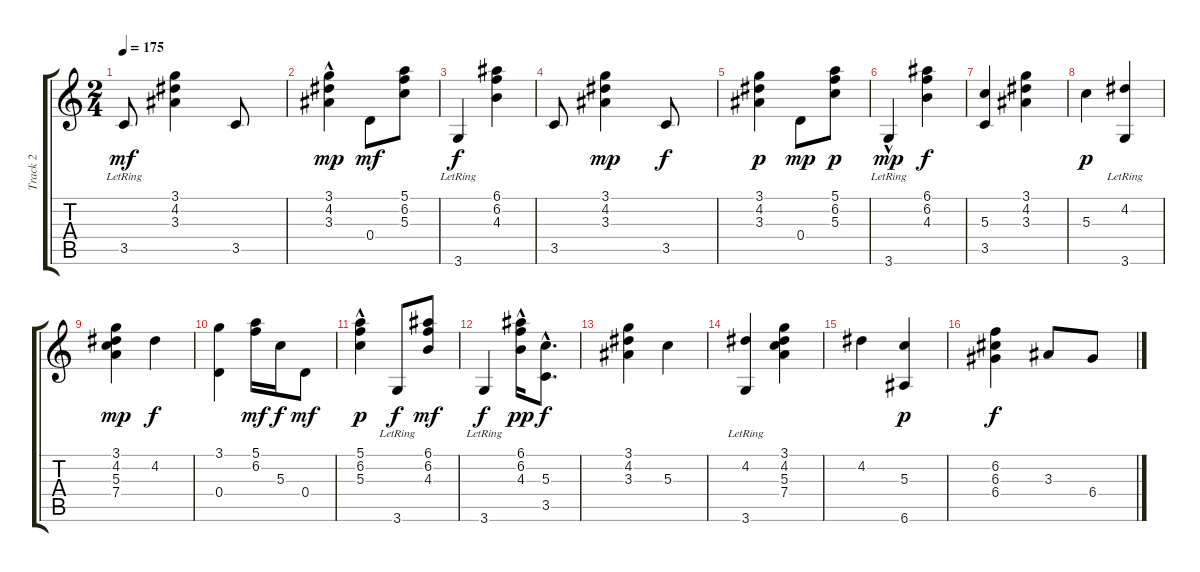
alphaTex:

\track ("Track 2" "Track 2") {instrument acousticguitarnylon}
\staff {score tabs}
\tuning (E4 B3 G3 D3 A2 E2) {hide}
\ts (2 4)
\tempo 175
\clef g2
\ks c
3.5{lr}.8{dy mf balance 8 instrument acousticguitarnylon} (3.1 4.2 3.3).4 3.5.8 |
(3.1{hac} 4.2 3.3).4{dy mp} 0.4.8{dy mf} (5.1 6.2 5.3).8 |
3.6{lr}.4{dy f} (6.1 6.2 4.3).4 |
3.5.8 (3.1 4.2 3.3).4{dy mp} 3.5.8{dy f} |
(3.1 4.2 3.3).4{dy p} 0.4.8{dy mp} (5.1 6.2 5.3).8{dy p} |
3.6{hac lr}.4{dy mp} (6.1 6.2 4.3).4{dy f} |
(5.3 3.5).4 (3.1 4.2 3.3).4 |
5.3.4{dy p} (4.2 3.6{lr}).4 |
(3.1 4.2 5.3 7.4).4{dy mp} 4.2.4{dy f} |
(3.1 0.4).4 (5.1 6.2).16{dy mf} 5.3.16{dy f} 0.4.8{dy mf} |
(5.1 6.2 5.3{hac}).4{dy p} 3.6{lr}.8{dy f} (6.1 6.2 4.3).8{dy mf} |
3.6{lr}.4{dy f} (6.1 6.2{hac} 4.3).16{dy pp} (5.3{hac} 3.5{hac}).8{d dy f} |
(3.1 4.2 3.3).4 5.3.4 |
(4.2 3.6{lr}).4 (3.1 4.2 5.3 7.4).4 |
4.2.4 (5.3 6.6).4{dy p} |
(6.2 6.3 6.4).4{dy f} 3.3.8 6.4.8
